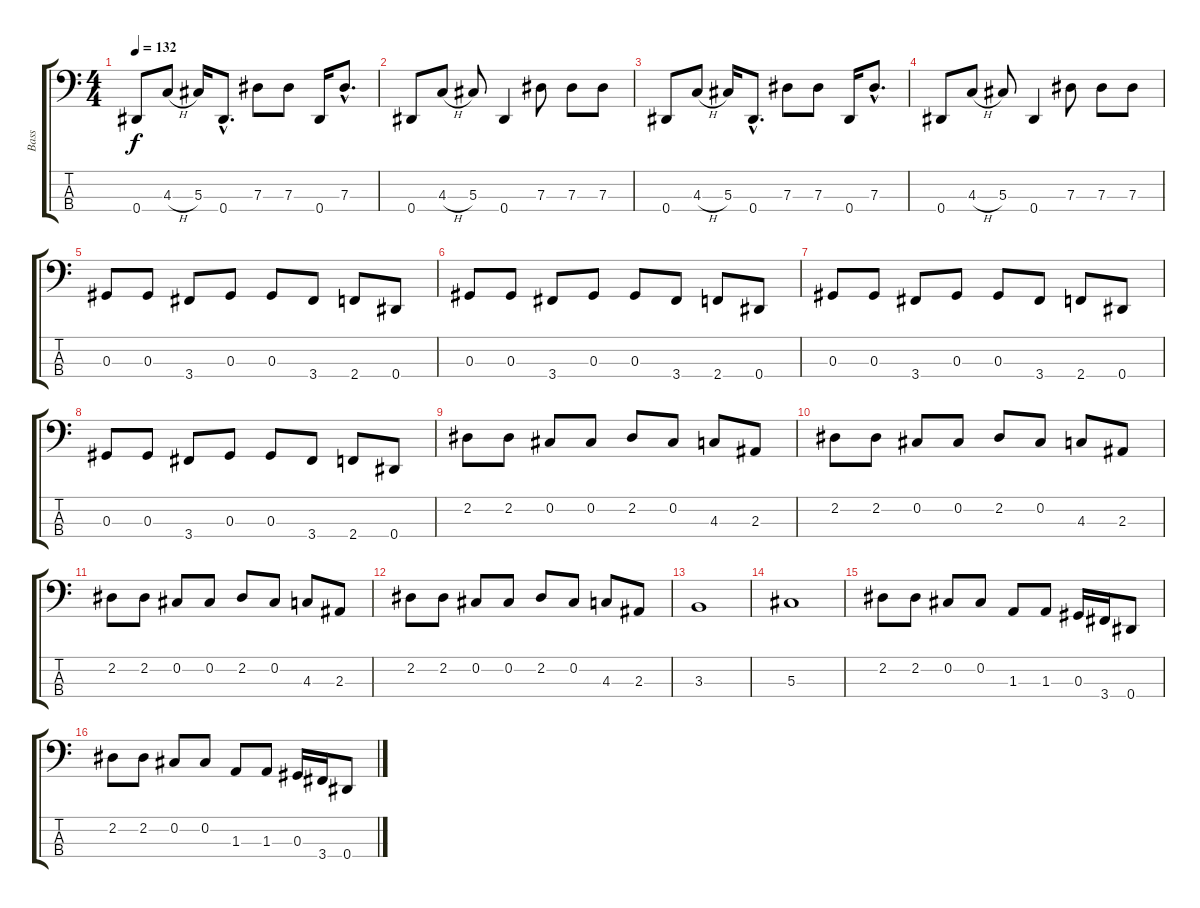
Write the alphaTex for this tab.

\track ("Bass" "Bass") {instrument electricbasspick}
\staff {score tabs}
\tuning (Gb2 Db2 Ab1 Eb1) {hide}
\ts (4 4)
\tempo 132
\clef f4
\ks c
0.4.8{dy f} 4.3{h}.8 5.3.16 0.4{hac}.8{d} 7.3.8 7.3.8 0.4.16 7.3{hac}.8{d} |
0.4.8 4.3{h}.8 5.3.8 0.4.4 7.3.8 7.3.8 7.3.8 |
0.4.8 4.3{h}.8 5.3.16 0.4{hac}.8{d} 7.3.8 7.3.8 0.4.16 7.3{hac}.8{d} |
0.4.8 4.3{h}.8 5.3.8 0.4.4 7.3.8 7.3.8 7.3.8 |
0.3.8 0.3.8 3.4.8 0.3.8 0.3.8 3.4.8 2.4.8 0.4.8 |
0.3.8 0.3.8 3.4.8 0.3.8 0.3.8 3.4.8 2.4.8 0.4.8 |
0.3.8 0.3.8 3.4.8 0.3.8 0.3.8 3.4.8 2.4.8 0.4.8 |
0.3.8 0.3.8 3.4.8 0.3.8 0.3.8 3.4.8 2.4.8 0.4.8 |
2.2.8 2.2.8 0.2.8 0.2.8 2.2.8 0.2.8 4.3.8 2.3.8 |
2.2.8 2.2.8 0.2.8 0.2.8 2.2.8 0.2.8 4.3.8 2.3.8 |
2.2.8 2.2.8 0.2.8 0.2.8 2.2.8 0.2.8 4.3.8 2.3.8 |
2.2.8 2.2.8 0.2.8 0.2.8 2.2.8 0.2.8 4.3.8 2.3.8 |
3.3.1 |
5.3.1 |
2.2.8 2.2.8 0.2.8 0.2.8 1.3.8 1.3.8 0.3.16 3.4.16 0.4.8 |
2.2.8 2.2.8 0.2.8 0.2.8 1.3.8 1.3.8 0.3.16 3.4.16 0.4.8
